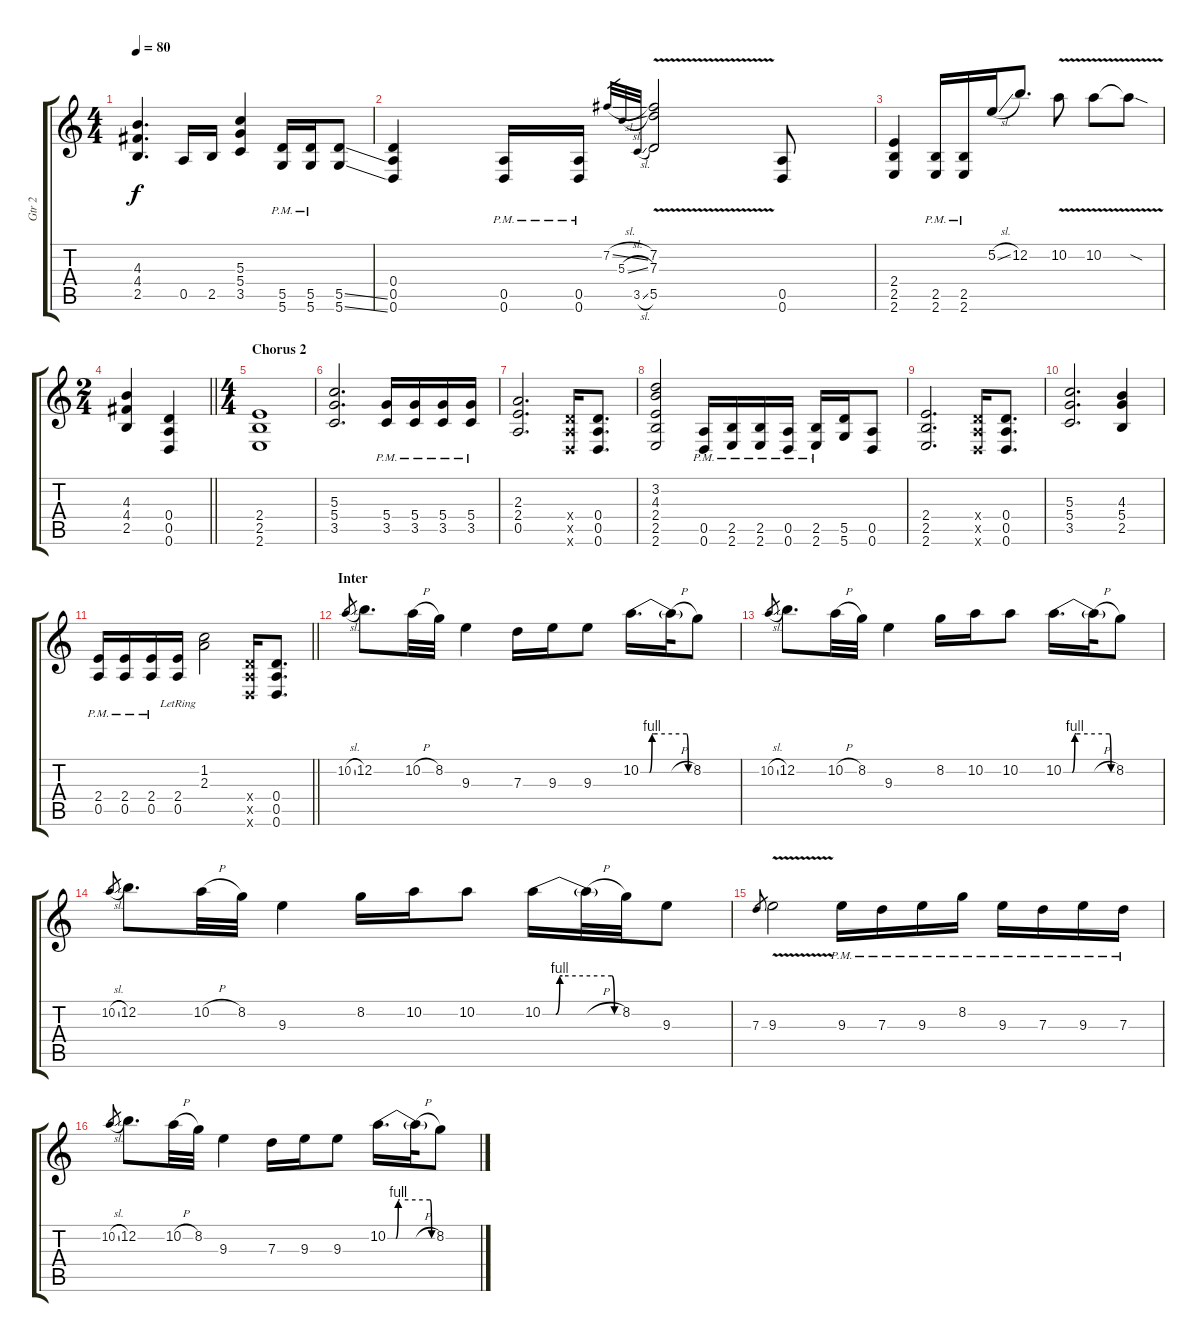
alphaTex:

\track ("Gtr 2" "Gtr 2") {instrument overdrivenguitar}
\staff {score tabs}
\tuning (E4 B3 G3 D3 A2 D2) {hide}
\ts (4 4)
\tempo 80
\clef g2
\ks c
(4.3 4.4 2.5).4{d dy f} 0.5.16 2.5.16 (5.3 5.4 3.5).4 (5.5{pm} 5.6{pm}).16 (5.5{pm} 5.6{pm}).16 (5.5{ss} 5.6{ss}).8 |
(0.4 0.5 0.6).4 (0.5{pm} 0.6{pm}).16 (0.5{pm} 0.6{pm}).16 7.2{sl}.32{gr} 5.3{sl}.32{gr} 3.5{sl}.32{gr} (7.2 7.3{v} 5.5{v}).2 (0.5 0.6).8 |
(2.4 2.5 2.6).4 (2.5{pm} 2.6{pm}).16 (2.5{pm} 2.6{pm}).16 5.2{sl}.16 12.2.8{d} 10.2{v}.8 10.2{v}.8 10.2{sod t}.8 |
\ts (2 4)
\barLineRight lightlight
(4.3 4.4 2.5).4 (0.4 0.5 0.6).4 |
\ts (4 4)
\section ("" "Chorus 2")
(2.4 2.5 2.6).1 |
(5.3 5.4 3.5).2{d} (5.4{pm} 3.5{pm}).16 (5.4{pm} 3.5{pm}).16 (5.4{pm} 3.5{pm}).16 (5.4{pm} 3.5{pm}).16 |
(2.3 2.4 0.5).2{d} (0.4{x} 0.5{x} 0.6{x}).16 (0.4 0.5 0.6).8{d} |
(3.2 4.3 2.4 2.5 2.6).2 (0.5{pm} 0.6{pm}).16 (2.5{pm} 2.6{pm}).16 (2.5{pm} 2.6{pm}).16 (0.5{pm} 0.6{pm}).16 (2.5{pm} 2.6{pm}).16 (5.5 5.6).16 (0.5 0.6).8 |
(2.4 2.5 2.6).2{d} (0.4{x} 0.5{x} 0.6{x}).16 (0.4 0.5 0.6).8{d} |
(5.3 5.4 3.5).2{d} (4.3 5.4 2.5).4 |
\barLineRight lightlight
(2.4{pm} 0.5{pm}).16 (2.4{pm} 0.5{pm}).16 (2.4{pm} 0.5{pm}).16 (2.4{lr} 0.5{lr}).16 (1.2 2.3).2 (0.4{x} 0.5{x} 0.6{x}).16 (0.4 0.5 0.6).8{d} |
\section ("" "Inter")
10.2{sl}.8{gr} 12.2.8{d} 10.2{h}.32 8.2.32 9.3.4 7.3.16 9.3.16 9.3.8 10.2{be (custom 0 0 3 0 5 0 10 0 13 4 15 4 52 4 54 0 60 0)}.16{d} 10.2{h t}.32 8.2.8 |
10.2{sl}.8{gr} 12.2.8{d} 10.2{h}.32 8.2.32 9.3.4 8.2.16 10.2.16 10.2.8 10.2{be (custom 0 0 3 0 5 0 10 0 13 4 15 4 52 4 54 0 60 0)}.16{d} 10.2{h t}.32 8.2.8 |
10.2{sl}.8{gr} 12.2.8{d} 10.2{h}.32 8.2.32 9.3.4 8.2.16 10.2.16 10.2.8 10.2{be (custom 0 0 3 0 5 0 10 0 13 4 15 4 52 4 54 0 60 0)}.16 10.2{h t}.32 8.2.32 9.3.8 |
7.3.8{gr} 9.3{v}.2 9.3{pm}.16 7.3{pm}.16 9.3{pm}.16 8.2{pm}.16 9.3{pm}.16 7.3{pm}.16 9.3{pm}.16 7.3{pm}.16 |
10.2{sl}.8{gr} 12.2.8{d} 10.2{h}.32 8.2.32 9.3.4 7.3.16 9.3.16 9.3.8 10.2{be (custom 0 0 3 0 5 0 10 0 13 4 15 4 52 4 54 0 60 0)}.16{d} 10.2{h t}.32 8.2.8
